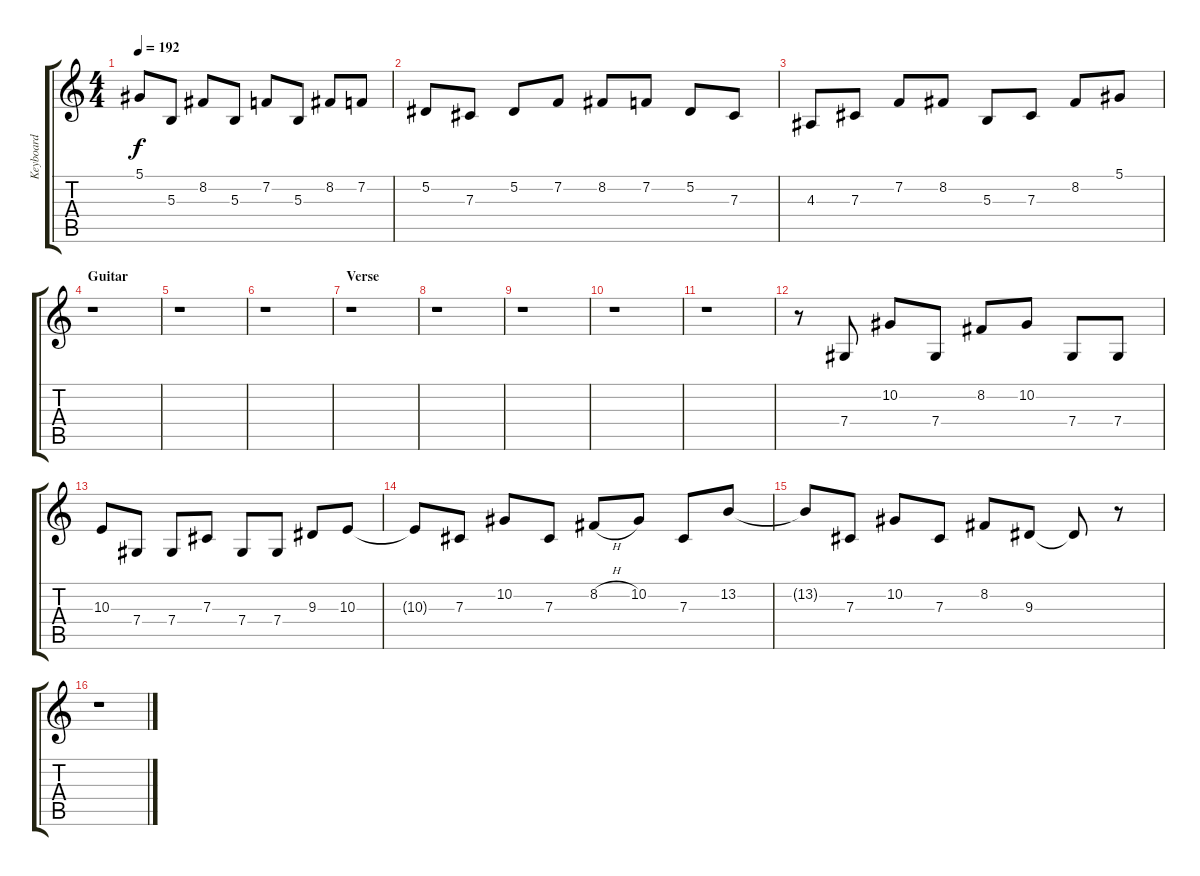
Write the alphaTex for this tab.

\track ("Keyboard" "Keyboard") {instrument fx1rain}
\staff {score tabs}
\tuning (Eb4 Bb3 Gb3 Db3 Ab2 Eb2) {hide}
\ts (4 4)
\tempo 192
\clef g2
\ks c
5.1.8{dy f} 5.3.8 8.2.8 5.3.8 7.2.8 5.3.8 8.2.8 7.2.8 |
5.2.8 7.3.8 5.2.8 7.2.8 8.2.8 7.2.8 5.2.8 7.3.8 |
4.3.8 7.3.8 7.2.8 8.2.8 5.3.8 7.3.8 8.2.8 5.1.8 |
\section ("" "Guitar")
r.1 |
r.1 |
r.1 |
\section ("" "Verse")
r.1 |
r.1 |
r.1 |
r.1 |
r.1 |
r.8 7.4.8{volume 13 instrument stringensemble1} 10.2.8 7.4.8 8.2.8 10.2.8 7.4.8 7.4.8 |
10.3.8 7.4.8 7.4.8 7.3.8 7.4.8 7.4.8 9.3.8 10.3.8 |
10.3{t}.8 7.3.8 10.2.8 7.3.8 8.2{h}.8 10.2.8 7.3.8 13.2.8 |
13.2{t}.8 7.3.8 10.2.8 7.3.8 8.2.8 9.3.8 9.3{t}.8 r.8 |
r.1
